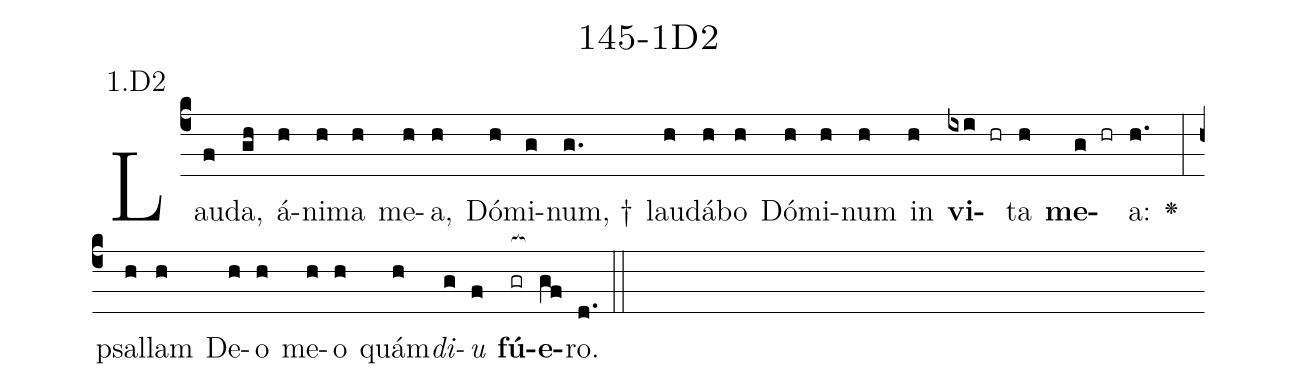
name: 145-1D2;
annotation: 1.D2;
%%
(c4)Lau(f)da,(gh) á(h)ni(h)ma(h) me(h)a,(h) Dó(h)mi(g)num, †(g.) lau(h)dá(h)bo(h) Dó(h)mi(h)num(h) in(h) <b>vi</b>(ixi hr)ta(h) <b>me</b>(g hr)a:(h.) <v>\greheightstar</v>(:) psal(h)lam(h) De(h)o(h) me(h)o(h) quám(h)<i>di</i>(g)<i>u</i>(f) <b>fú</b>(gr[ocb:1{])<b>e</b>(gf[ocb:0}])ro.(d.) (::)


%E(h) u(h) o(g) u(f) a(gf) e.(d.) (::)
